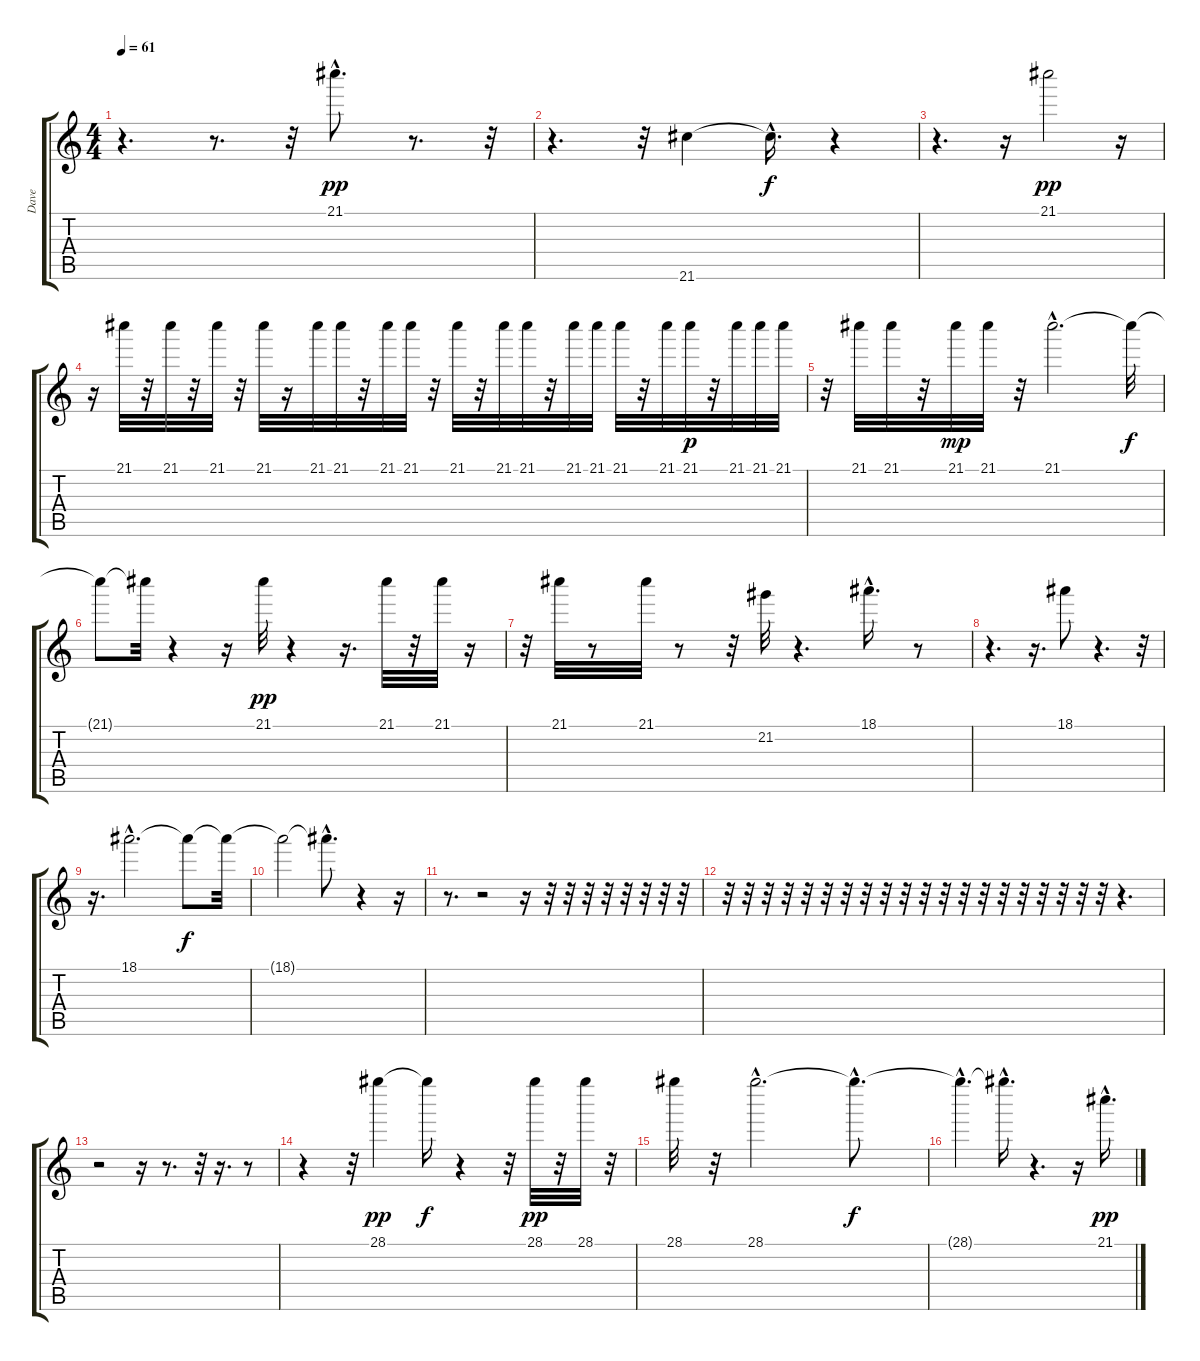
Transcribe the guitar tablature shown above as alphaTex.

\track ("Dave" "Dave") {instrument electricguitarjazz}
\staff {score tabs}
\tuning (E4 B3 G3 D3 A2 E2) {hide}
\ts (4 4)
\tempo 61
\clef g2
\ks c
r.4{d dy f} r.8{d} r.32 21.1{hac}.8{d dy pp} r.8{d} r.32 |
r.4{d} r.32 21.6.4 21.6{hac t}.16{d dy f} r.4 |
r.4{d} r.16 21.1.2{dy pp} r.16 |
r.16 21.1.32 r.32 21.1.32 r.32 21.1.32 r.32 21.1.32 r.16 21.1.32 21.1.32 r.32 21.1.32 21.1.32 r.32 21.1.32 r.32 21.1.32 21.1.32 r.32 21.1.32 21.1.32 21.1.32 r.32 21.1.32 21.1.32{dy p} r.32 21.1.32 21.1.32 21.1.32 |
r.32 21.1.32 21.1.32 r.32 21.1.32{dy mp} 21.1.32 r.32 21.1{hac}.2{d} 21.1{t}.32{dy f} |
21.1{t}.8 21.1{t}.32 r.4 r.16 21.1.32{dy pp} r.4 r.16{d} 21.1.32 r.32 21.1.32 r.16 |
r.32 21.1.32 r.8 21.1.32 r.8 r.32 21.2.32 r.4{d} 18.1{hac}.16{d} r.8 |
r.4{d} r.16{d} 18.1.8 r.4{d} r.32 |
r.16{d} 18.1{hac}.2{d} 18.1{t}.8{dy f} 18.1{t}.32 |
18.1{t}.2 18.1{hac t}.8{d} r.4 r.16 |
r.8{d} r.2 r.16 r.32 r.32 r.32 r.32 r.32 r.32 r.32 r.32 |
r.32 r.32 r.32 r.32 r.32 r.32 r.32 r.32 r.32 r.32 r.32 r.32 r.32 r.32 r.32 r.32 r.32 r.32 r.32 r.32 r.4{d} |
r.2 r.16 r.8{d} r.32 r.16{d} r.8 |
r.4 r.32 28.1.4{dy pp} 28.1{t}.16{dy f} r.4 r.32 28.1.32{dy pp} r.32 28.1.32 r.32 |
28.1.32 r.32 28.1{hac}.2{d} 28.1{hac t}.8{d dy f} |
28.1{hac t}.4{d} 28.1{hac t}.16{d} r.4{d} r.16 21.1{hac}.16{d dy pp}
